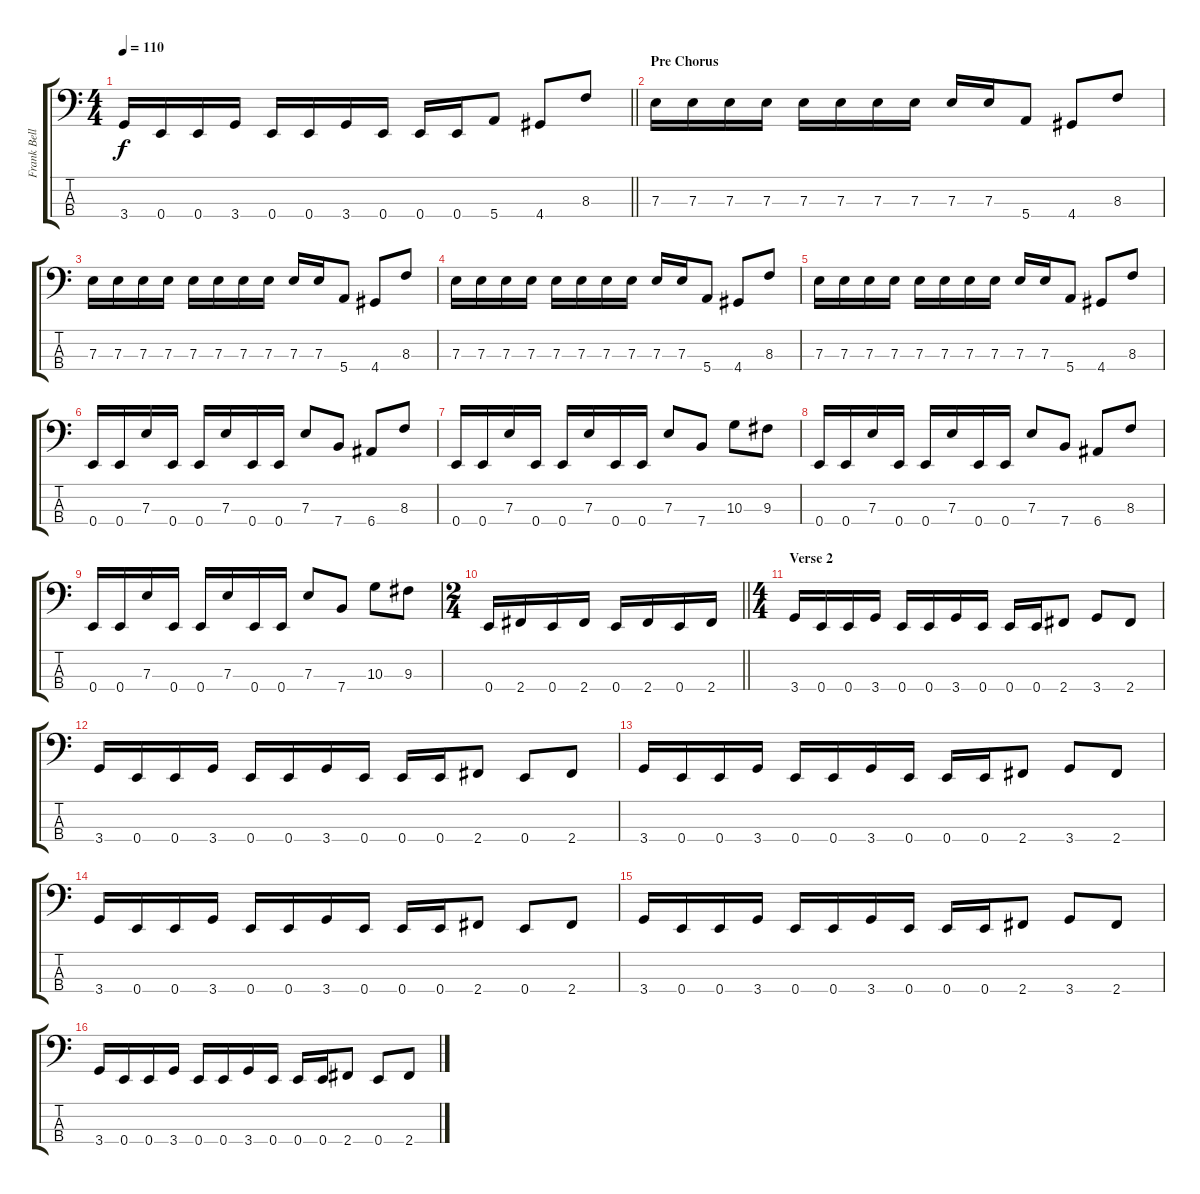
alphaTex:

\track ("Frank Bello" "Frank Bell") {instrument electricbassfinger}
\staff {score tabs}
\tuning (G2 D2 A1 E1) {hide}
\ts (4 4)
\tempo 110
\clef f4
\barLineRight lightlight
\ks c
3.4.16{dy f} 0.4.16 0.4.16 3.4.16 0.4.16 0.4.16 3.4.16 0.4.16 0.4.16 0.4.16 5.4.8 4.4.8 8.3.8 |
\section ("" "Pre Chorus")
7.3.16 7.3.16 7.3.16 7.3.16 7.3.16 7.3.16 7.3.16 7.3.16 7.3.16 7.3.16 5.4.8 4.4.8 8.3.8 |
7.3.16 7.3.16 7.3.16 7.3.16 7.3.16 7.3.16 7.3.16 7.3.16 7.3.16 7.3.16 5.4.8 4.4.8 8.3.8 |
7.3.16 7.3.16 7.3.16 7.3.16 7.3.16 7.3.16 7.3.16 7.3.16 7.3.16 7.3.16 5.4.8 4.4.8 8.3.8 |
7.3.16 7.3.16 7.3.16 7.3.16 7.3.16 7.3.16 7.3.16 7.3.16 7.3.16 7.3.16 5.4.8 4.4.8 8.3.8 |
0.4.16 0.4.16 7.3.16 0.4.16 0.4.16 7.3.16 0.4.16 0.4.16 7.3.8 7.4.8 6.4.8 8.3.8 |
0.4.16 0.4.16 7.3.16 0.4.16 0.4.16 7.3.16 0.4.16 0.4.16 7.3.8 7.4.8 10.3.8 9.3.8 |
0.4.16 0.4.16 7.3.16 0.4.16 0.4.16 7.3.16 0.4.16 0.4.16 7.3.8 7.4.8 6.4.8 8.3.8 |
0.4.16 0.4.16 7.3.16 0.4.16 0.4.16 7.3.16 0.4.16 0.4.16 7.3.8 7.4.8 10.3.8 9.3.8 |
\ts (2 4)
\barLineRight lightlight
0.4.16 2.4.16 0.4.16 2.4.16 0.4.16 2.4.16 0.4.16 2.4.16 |
\ts (4 4)
\section ("" "Verse 2")
3.4.16 0.4.16 0.4.16 3.4.16 0.4.16 0.4.16 3.4.16 0.4.16 0.4.16 0.4.16 2.4.8 3.4.8 2.4.8 |
3.4.16 0.4.16 0.4.16 3.4.16 0.4.16 0.4.16 3.4.16 0.4.16 0.4.16 0.4.16 2.4.8 0.4.8 2.4.8 |
3.4.16 0.4.16 0.4.16 3.4.16 0.4.16 0.4.16 3.4.16 0.4.16 0.4.16 0.4.16 2.4.8 3.4.8 2.4.8 |
3.4.16 0.4.16 0.4.16 3.4.16 0.4.16 0.4.16 3.4.16 0.4.16 0.4.16 0.4.16 2.4.8 0.4.8 2.4.8 |
3.4.16 0.4.16 0.4.16 3.4.16 0.4.16 0.4.16 3.4.16 0.4.16 0.4.16 0.4.16 2.4.8 3.4.8 2.4.8 |
3.4.16 0.4.16 0.4.16 3.4.16 0.4.16 0.4.16 3.4.16 0.4.16 0.4.16 0.4.16 2.4.8 0.4.8 2.4.8
